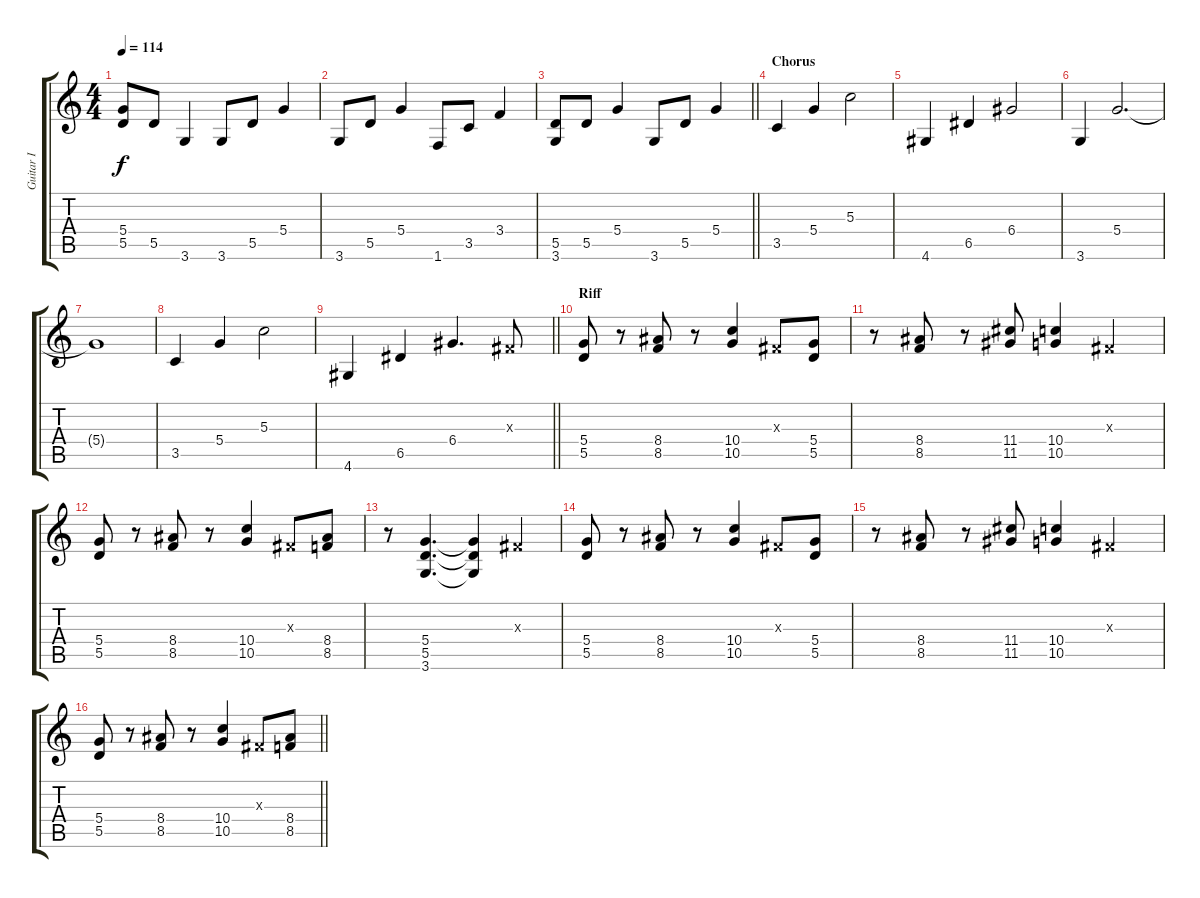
\track ("Guitar I" "Guitar I") {instrument overdrivenguitar}
\staff {score tabs}
\tuning (E4 B3 G3 D3 A2 E2) {hide}
\ts (4 4)
\tempo 114
\clef g2
\ks c
(5.4 5.5).8{dy f} 5.5.8 3.6.4 3.6.8 5.5.8 5.4.4 |
3.6.8 5.5.8 5.4.4 1.6.8 3.5.8 3.4.4 |
\barLineRight lightlight
(5.5 3.6).8 5.5.8 5.4.4 3.6.8 5.5.8 5.4.4 |
\section ("" "Chorus")
3.5.4 5.4.4 5.3.2 |
4.6.4 6.5.4 6.4.2 |
3.6.4 5.4.2{d} |
5.4{t}.1 |
3.5.4 5.4.4 5.3.2 |
\barLineRight lightlight
4.6.4 6.5.4 6.4.4{d} -1.3{x}.8 |
\section ("" "Riff")
(5.4 5.5).8 r.8 (8.4 8.5).8 r.8 (10.4 10.5).4 -1.3{x}.8 (5.4 5.5).8 |
r.8 (8.4 8.5).8 r.8 (11.4 11.5).8 (10.4 10.5).4 -1.3{x}.4 |
(5.4 5.5).8 r.8 (8.4 8.5).8 r.8 (10.4 10.5).4 -1.3{x}.8 (8.4 8.5).8 |
r.8 (5.4 5.5 3.6).4{d} (5.4{t} 5.5{t} 3.6{t}).4 -1.3{x}.4 |
(5.4 5.5).8 r.8 (8.4 8.5).8 r.8 (10.4 10.5).4 -1.3{x}.8 (5.4 5.5).8 |
r.8 (8.4 8.5).8 r.8 (11.4 11.5).8 (10.4 10.5).4 -1.3{x}.4 |
\barLineRight lightlight
(5.4 5.5).8 r.8 (8.4 8.5).8 r.8 (10.4 10.5).4 -1.3{x}.8 (8.4 8.5).8
